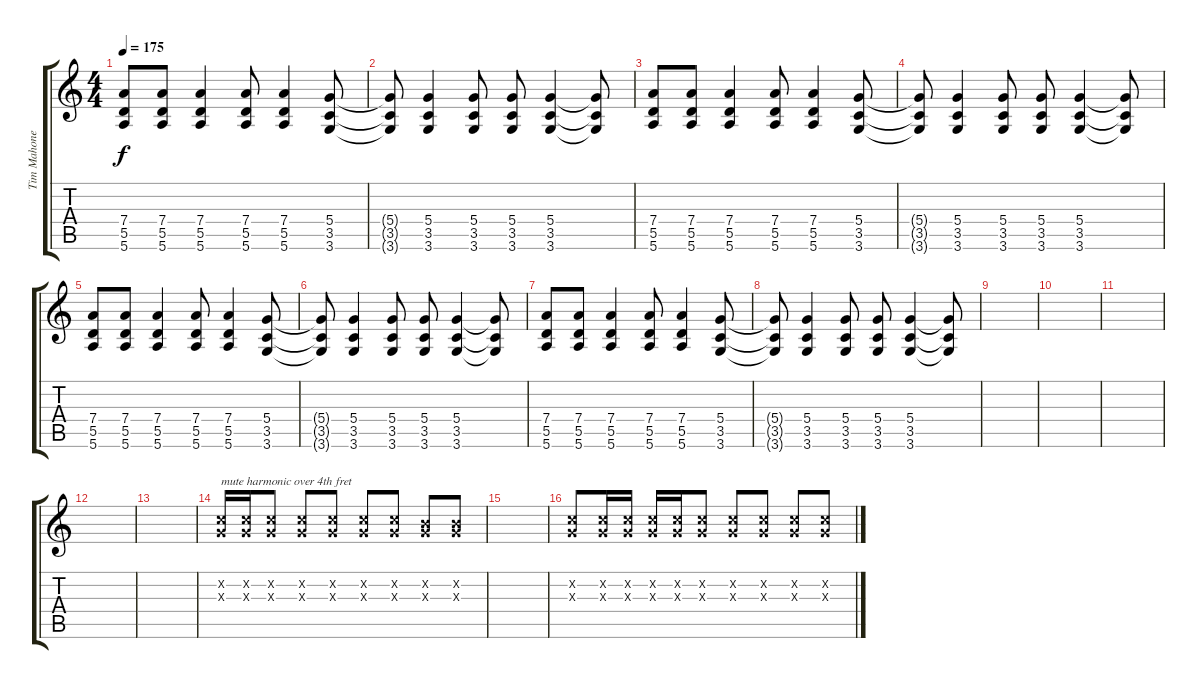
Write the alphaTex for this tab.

\track ("Tim Mahoney Guitar 2" "Tim Mahone") {instrument distortionguitar}
\staff {score tabs}
\tuning (E4 B3 G3 D3 A2 E2) {hide}
\ts (4 4)
\tempo 175
\clef g2
\ks c
(7.4 5.5 5.6).8{dy f} (7.4 5.5 5.6).8 (7.4 5.5 5.6).4 (7.4 5.5 5.6).8 (7.4 5.5 5.6).4 (5.4 3.5 3.6).8 |
(5.4{t} 3.5{t} 3.6{t}).8 (5.4 3.5 3.6).4 (5.4 3.5 3.6).8 (5.4 3.5 3.6).8 (5.4 3.5 3.6).4 (5.4{t} 3.5{t} 3.6{t}).8 |
(7.4 5.5 5.6).8 (7.4 5.5 5.6).8 (7.4 5.5 5.6).4 (7.4 5.5 5.6).8 (7.4 5.5 5.6).4 (5.4 3.5 3.6).8 |
(5.4{t} 3.5{t} 3.6{t}).8 (5.4 3.5 3.6).4 (5.4 3.5 3.6).8 (5.4 3.5 3.6).8 (5.4 3.5 3.6).4 (5.4{t} 3.5{t} 3.6{t}).8 |
(7.4 5.5 5.6).8 (7.4 5.5 5.6).8 (7.4 5.5 5.6).4 (7.4 5.5 5.6).8 (7.4 5.5 5.6).4 (5.4 3.5 3.6).8 |
(5.4{t} 3.5{t} 3.6{t}).8 (5.4 3.5 3.6).4 (5.4 3.5 3.6).8 (5.4 3.5 3.6).8 (5.4 3.5 3.6).4 (5.4{t} 3.5{t} 3.6{t}).8 |
(7.4 5.5 5.6).8 (7.4 5.5 5.6).8 (7.4 5.5 5.6).4 (7.4 5.5 5.6).8 (7.4 5.5 5.6).4 (5.4 3.5 3.6).8 |
(5.4{t} 3.5{t} 3.6{t}).8 (5.4 3.5 3.6).4 (5.4 3.5 3.6).8 (5.4 3.5 3.6).8 (5.4 3.5 3.6).4 (5.4{t} 3.5{t} 3.6{t}).8 |
|
|
|
|
|
(1.2{x} 0.3{x}).16{txt "mute harmonic over 4th fret"} (1.2{x} 0.3{x}).16 (1.2{x} 0.3{x}).8 (1.2{x} 0.3{x}).8 (1.2{x} 0.3{x}).8 (1.2{x} 0.3{x}).8 (1.2{x} 0.3{x}).8 (0.2{x} 0.3{x}).8 (0.2{x} 0.3{x}).8 |
|
(1.2{x} 0.3{x}).8 (1.2{x} 0.3{x}).16 (1.2{x} 0.3{x}).16 (1.2{x} 0.3{x}).16 (1.2{x} 0.3{x}).16 (1.2{x} 0.3{x}).8 (1.2{x} 0.3{x}).8 (1.2{x} 0.3{x}).8 (1.2{x} 0.3{x}).8 (1.2{x} 0.3{x}).8
